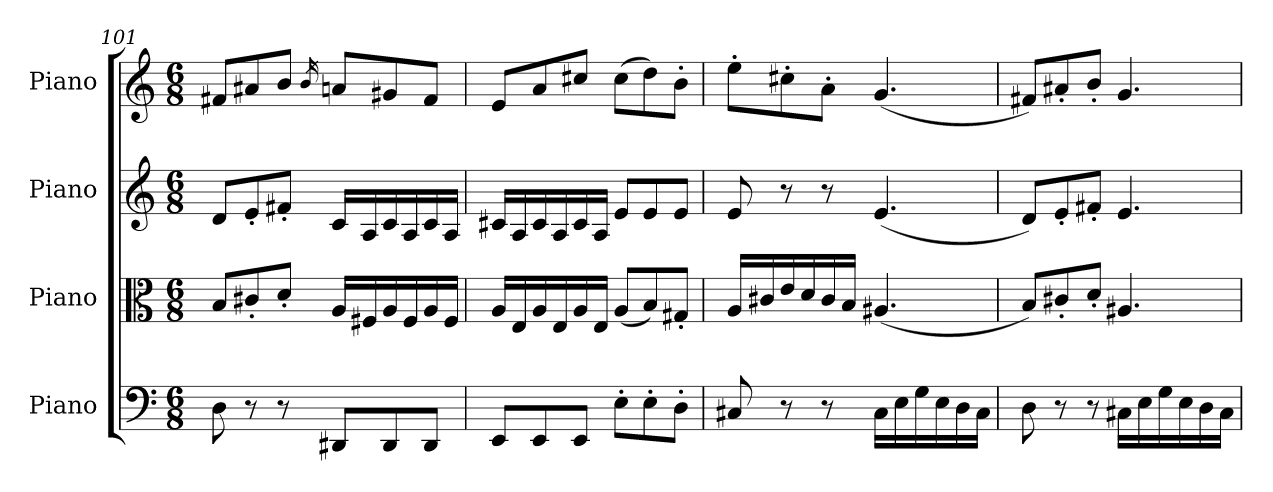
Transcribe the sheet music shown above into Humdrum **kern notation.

**kern	**kern	**kern	**kern
*part4	*part3	*part2	*part1
*staff4	*staff3	*staff2	*staff1
*I"Piano	*I"Piano	*I"Piano	*I"Piano
*I'Pno	*I'Pno	*I'Pno	*I'Pno
*clefF4	*clefC3	*clefG2	*clefG2
*k[]	*k[]	*k[]	*k[]
*M6/8	*M6/8	*M6/8	*M6/8
=101	=101	=101	=101
8D\	8B/L	8d/L	8f#X/L
8r	8c#X'/	8e'/	8a#X/
8r	8d'/J	8f#X'/J	8b/J
.	.	.	16qb/
8DD#X/L	16A/LL	16c/LL	8an/L
.	16F#X/	16A/	.
8DD#/	16A/	16c/	8g#X/
.	16F#/	16A/	.
8DD#/J	16A/	16c/	8f#/J
.	16F#/JJ	16A/JJ	.
=102	=102	=102	=102
8EE/L	16A/LL	16c#X/LL	8e/L
.	16E/	16A/	.
8EE/	16A/	16c#/	8a/
.	16E/	16A/	.
8EE/J	16A/	16c#/	8cc#X/J
.	16E/JJ	16A/JJ	.
8E'\L	(8A/L	8e/L	(8cc#\L
8E'\	8B/)	8e/	8dd\)
8D'\J	8G#X'/J	8e/J	8b'\J
=103	=103	=103	=103
8C#X/	16A/LL	8e/	8ee'\L
.	16c#X/	.	.
8r	16e/	8r	8cc#X'\
.	16d/	.	.
8r	16c#/	8r	8a'\J
.	16B/JJ	.	.
16C#\LL	(4.A#X/	(4.e/	(4.g/
16E\	.	.	.
16G\	.	.	.
16E\	.	.	.
16D\	.	.	.
16C#\JJ	.	.	.
!!LO:PB:g=z
=104	=104	=104	=104
8D\	8B/L)	8d/L)	8f#X/L)
8r	8c#X'/	8e'/	8a#X'/
8r	8d'/J	8f#X'/J	8b'/J
16C#X\LL	4.A#X/	4.e/	4.g/
16E\	.	.	.
16G\	.	.	.
16E\	.	.	.
16D\	.	.	.
16C#\JJ	.	.	.
=	=	=	=
*-	*-	*-	*-
